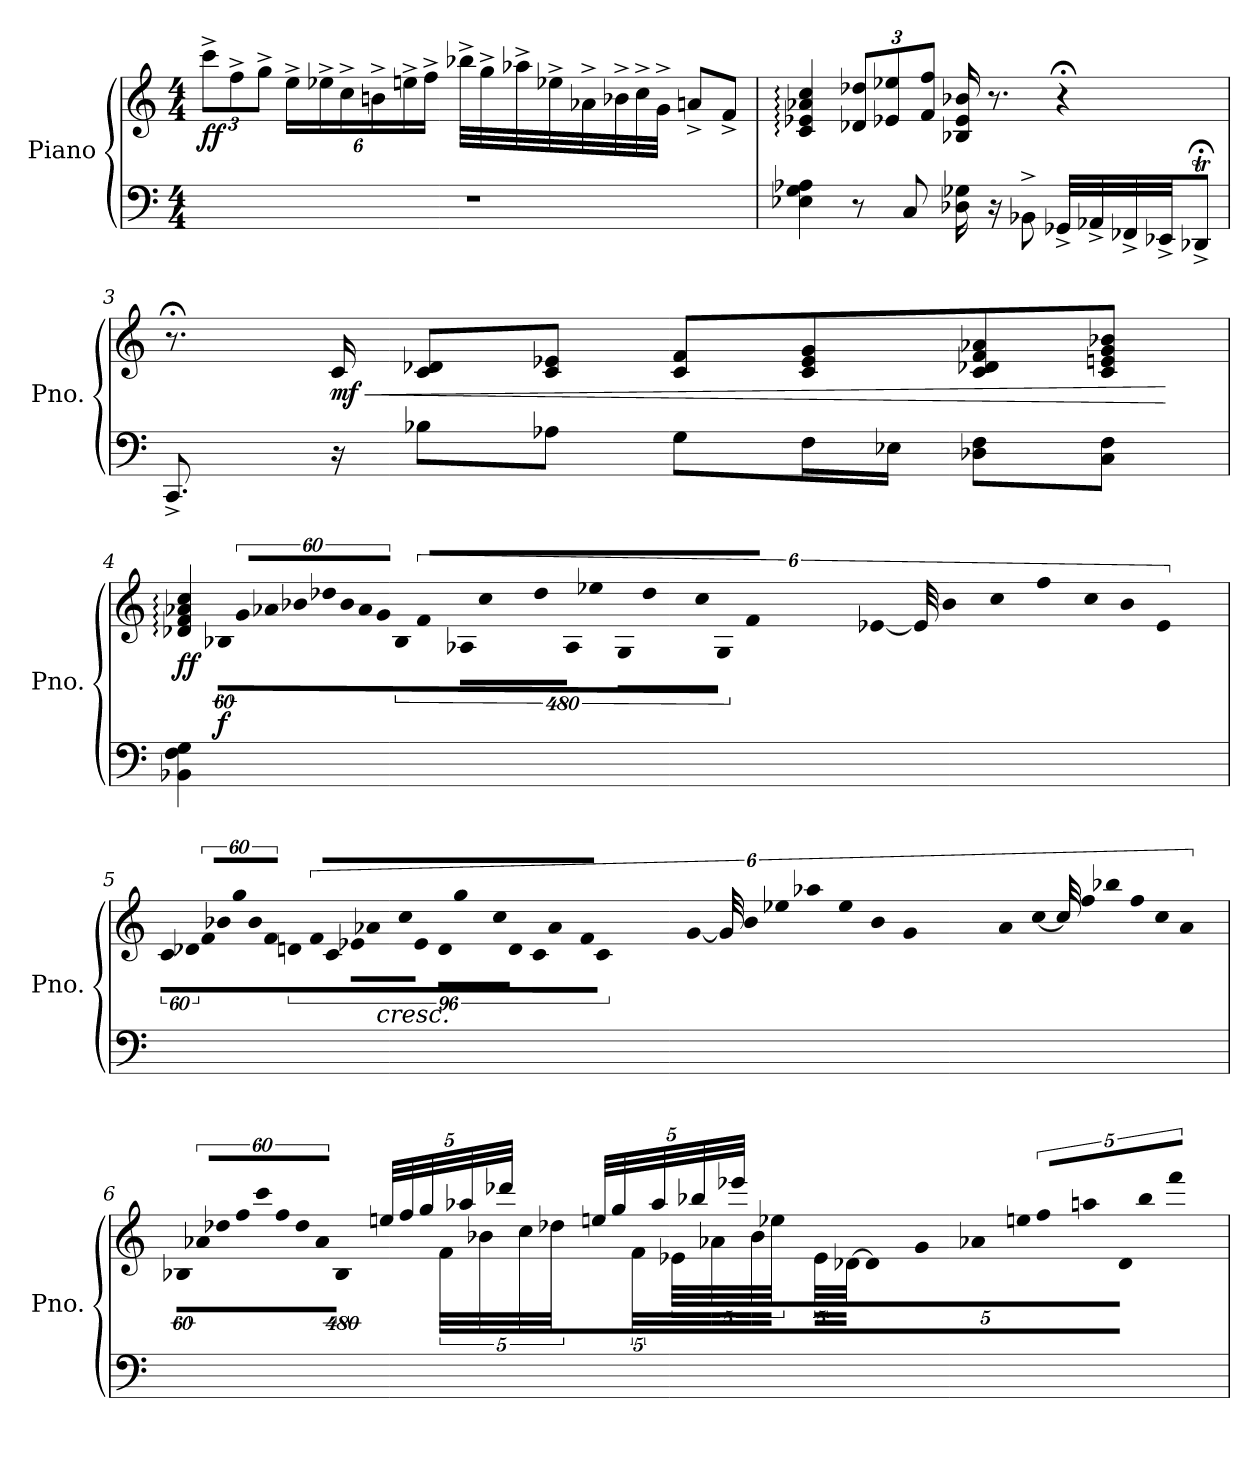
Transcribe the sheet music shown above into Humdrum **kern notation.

**kern	**kern	**dynam
*part1	*part1	*part1
*staff2	*staff1	*staff1/2
*I"Piano	*	*
*I'Pno.	*	*
*clefF4	*clefG2	*
*k[]	*k[]	*
*M4/4	*M4/4	*
*	*Xbrackettup	*
=1	=1	=1
!	!	!LO:DY:b
1r	12ccc^\L	ff
.	12ff^\	.
.	12gg^\J	.
.	24ee^\LL	.
.	24ee-X^\	.
.	24cc^\	.
.	24bn^\	.
.	24een^\	.
.	24ff^\JJ	.
.	32bb-X^\LLL	.
.	32gg^\	.
.	32aa-X^\	.
.	32ee-X^\	.
.	32a-X^\	.
.	32b-X^\	.
.	32cc^\	.
.	32g^\JJJ	.
.	8an^/L	.
.	8f^/J	.
=2	=2	=2
4E-X\ 4G\ 4A-X\	4c/: 4e-X/: 4a-X/: 4cc/:	.
8r	12d-X/ 12dd-X/L	.
.	12e-X/ 12ee-X/	.
8C/	.	.
.	12f/ 12ff/J	.
16D-X\ 16G-X\	16B-X/ 16e-/ 16b-X/	.
16r	8.r	.
8BB-X^\	.	.
32GG-X^/LLL	4r;<	.
32AA-X^/	.	.
32FF-X^/	.	.
32EE-X^/JJ	.	.
8DD-X;<T^/J	.	.
!!LO:LB:g=z
=3	=3	=3
8.CC^/	8.r;<	.
!	!	!LO:HP:b
!	!	!LO:DY:n=1:b
16r	16c/	< mf
8B-X\L	8c/ 8d-X/L	.
8A-X\J	8c/ 8e-X/J	.
8G\L	8c/ 8f/L	.
16F\L	8c/ 8e-/ 8g/	.
16E-X\JJ	.	.
8D-X\ 8F\L	8c/ 8d-X/ 8f/ 8a-X/	.
8C\ 8F\J	8c/ 8en/ 8g/ 8b-X/J	.
.	.	[
=4	=4	=4
*	*MM72	*
*	*^	*
!	!	!	!LO:DY:b
4BB-X\ 4F\ 4G\	4d-X/: 4f/: 4a-X/: 4cc/:	4ryy	ff
*	*brackettup	*	*
!	!LO:N:vis=32	!LO:N:vis=32	!LO:DY:a=2
1920%53ryy	1920%53ryy	1920%53B-X\LLL	f
!LO:N:vis=32	!LO:N:vis=32	!	!
1920%53ryy	1920%53g/LLL	1920%371ryy	.
!LO:N:vis=32	!LO:N:vis=32	!	!
1920%53ryy	1920%53a-X/	.	.
!LO:N:vis=32	!LO:N:vis=32	!	!
1920%53ryy	1920%53b-X/	.	.
!LO:N:vis=32	!LO:N:vis=32	!	!
1920%53ryy	1920%53dd-X/	.	.
!LO:N:vis=32	!LO:N:vis=32	!	!
1920%53ryy	1920%53b-/	.	.
!LO:N:vis=32	!LO:N:vis=32	!	!
1920%53ryy	1920%53a-/	.	.
!LO:N:vis=32	!LO:N:vis=32	!	!
1920%53ryy	1920%53g/JJJ	.	.
!	!LO:N:vis=32	!LO:N:vis=32	!
960%53ryy	1920%53ryy	1920%53B-\JJJ	.
!	!	!LO:N:vis=32	!
.	640ryy	1920%53A-X\LLL	.
.	192%5ryy	.	.
!LO:N:vis=32	!LO:N:vis=32	!	!
1920%53ryy	1920%53f/LLL	1920%371ryy	.
!LO:N:vis=32	!LO:N:vis=32	!	!
1920%53ryy	1920%53cc/	.	.
!	!LO:N:vis=32	!	!
640ryy	1920%53dd-/	.	.
192%5ryy	.	.	.
!LO:N:vis=32	!LO:N:vis=32	!	!
1920%53ryy	1920%53ee-X/	.	.
!LO:N:vis=32	!LO:N:vis=32	!	!
1920%53ryy	1920%53dd-/	.	.
!LO:N:vis=32	!LO:N:vis=32	!	!
1920%53ryy	1920%53cc/	.	.
!LO:N:vis=32	!LO:N:vis=32	!	!
1920%53ryy	1920%53f/JJJ	.	.
!	!LO:N:vis=32	!LO:N:vis=32	!
960%53ryy	1920%53ryy	1920%53A-\JJJ	.
!	!LO:N:vis=32	!LO:N:vis=32	!
.	1920%53ryy	1920%53G\LLL	.
!LO:N:vis=32	!	!	!
1920%53ryy	[640e-X/LLL	1920%371ryy	.
.	192%5e-/LLL]	.	.
!LO:N:vis=32	!LO:N:vis=32	!	!
1920%53ryy	1920%53b-/	.	.
!LO:N:vis=32	!LO:N:vis=32	!	!
1920%53ryy	1920%53cc/	.	.
!LO:N:vis=32	!LO:N:vis=32	!	!
1920%53ryy	1920%53ff/	.	.
!LO:N:vis=32	!LO:N:vis=32	!	!
1920%53ryy	1920%53cc/	.	.
!	!LO:N:vis=32	!	!
640ryy	1920%53b-/	.	.
192%5ryy	.	.	.
!LO:N:vis=32	!LO:N:vis=32	!	!
1920%53ryy	1920%53e-/JJJ	.	.
!	!LO:N:vis=32	!LO:N:vis=32	!
1920%53ryy	1920%53ryy	1920%53G\JJJ	.
!!LO:LB:g=z	!!
=5	=5	=5	=5
!	!LO:N:vis=32	!LO:N:vis=32	!
960%53ryy	1920%53ryy	1920%53c\LLL	.
!	!LO:N:vis=32	!LO:N:vis=32	!
.	1920%53ryy	1920%53d-X\	.
!LO:N:vis=32	!LO:N:vis=32	!	!
1920%53ryy	1920%53f/LLL	384%53ryy	.
!LO:N:vis=32	!LO:N:vis=32	!	!
1920%53ryy	1920%53b-X/	.	.
!LO:N:vis=32	!LO:N:vis=32	!	!
1920%53ryy	1920%53gg/	.	.
!LO:N:vis=32	!LO:N:vis=32	!	!
1920%53ryy	1920%53b-/	.	.
!LO:N:vis=32	!LO:N:vis=32	!	!
1920%53ryy	1920%53f/JJJ	.	.
!	!LO:N:vis=32	!LO:N:vis=32	!
640%53ryy	1920%53ryy	1920%53dn\	.
!	!LO:N:vis=32	!LO:N:vis=32	!
.	1920%53ryy	1920%53c\JJJ	.
!	!	!LO:N:vis=32	!
.	640ryy	1920%53e-X\LLL	.
.	192%5ryy	.	.
!LO:N:vis=32	!LO:N:vis=32	!	!
1920%53ryy	1920%53f/LLL	1920%371ryy	.
!LO:N:vis=32	!LO:N:vis=32	!	!
1920%53ryy	1920%53a-X/	.	.
!LO:N:vis=32	!LO:N:vis=32	!	!
1920%53ryy	1920%53cc/	.	.
!LO:N:vis=32	!LO:N:vis=32	!	!
1920%53ryy	1920%53gg/	.	.
!	!LO:N:vis=32	!	!
640ryy	1920%53cc/	.	.
192%5ryy	.	.	.
!LO:N:vis=32	!LO:N:vis=32	!	!
1920%53ryy	1920%53a-/	.	.
!LO:N:vis=32	!LO:N:vis=32	!	!
1920%53ryy	1920%53f/JJJ	.	.
!	!LO:N:vis=32	!LO:N:vis=32	!
960%53ryy	1920%53ryy	1920%53e-\JJJ	.
!	!LO:N:vis=32	!LO:N:vis=32	!
.	1920%53ryy	1920%53d\LLL	.
!LO:N:vis=32	!	!	!
1920%53ryy	[640g/LLL	1920%371ryy	.
.	192%5g/LLL]	.	.
!	!LO:TX:b:i:t=cresc.	!	!
!LO:N:vis=32	!LO:N:vis=32	!	!
1920%53ryy	1920%53b-/	.	.
!LO:N:vis=32	!LO:N:vis=32	!	!
1920%53ryy	1920%53ee-X/	.	.
!LO:N:vis=32	!LO:N:vis=32	!	!
1920%53ryy	1920%53aa-X/	.	.
!LO:N:vis=32	!LO:N:vis=32	!	!
1920%53ryy	1920%53ee-/	.	.
!LO:N:vis=32	!LO:N:vis=32	!	!
1920%53ryy	1920%53b-/	.	.
!LO:N:vis=32	!LO:N:vis=32	!	!
1920%53ryy	1920%53g/JJJ	.	.
!	!LO:N:vis=32	!LO:N:vis=32	!
960%53ryy	1920%53ryy	1920%53d\JJJ	.
!	!LO:N:vis=32	!LO:N:vis=32	!
.	1920%53ryy	1920%53c\LLL	.
!LO:N:vis=32	!LO:N:vis=32	!	!
1920%53ryy	1920%53a-/LLL	1920%371ryy	.
!LO:N:vis=32	!	!	!
1920%53ryy	[640cc/	.	.
.	192%5cc/]	.	.
!LO:N:vis=32	!LO:N:vis=32	!	!
1920%53ryy	1920%53ff/	.	.
!LO:N:vis=32	!LO:N:vis=32	!	!
1920%53ryy	1920%53bb-X/	.	.
!LO:N:vis=32	!LO:N:vis=32	!	!
1920%53ryy	1920%53ff/	.	.
!LO:N:vis=32	!LO:N:vis=32	!	!
1920%53ryy	1920%53cc/	.	.
!LO:N:vis=32	!LO:N:vis=32	!	!
1920%53ryy	1920%53a-/JJJ	.	.
!	!LO:N:vis=32	!LO:N:vis=32	!
1920%53ryy	1920%53ryy	1920%53c\JJJ	.
!!LO:LB:g=z	!!
=6	=6	=6	=6
!	!LO:N:vis=32	!LO:N:vis=32	!
1920%53ryy	1920%53ryy	1920%53B-X\LLL	.
!LO:N:vis=32	!LO:N:vis=32	!	!
1920%53ryy	1920%53a-X/LLL	1920%371ryy	.
!LO:N:vis=32	!LO:N:vis=32	!	!
1920%53ryy	1920%53dd-X/	.	.
!LO:N:vis=32	!LO:N:vis=32	!	!
1920%53ryy	1920%53ff/	.	.
!LO:N:vis=32	!LO:N:vis=32	!	!
1920%53ryy	1920%53ccc/	.	.
!LO:N:vis=32	!LO:N:vis=32	!	!
1920%53ryy	1920%53ff/	.	.
!LO:N:vis=32	!LO:N:vis=32	!	!
1920%53ryy	1920%53dd-/	.	.
!LO:N:vis=32	!LO:N:vis=32	!	!
1920%53ryy	1920%53a-/JJJ	.	.
!	!LO:N:vis=32	!LO:N:vis=32	!
384%49ryy	1920%53ryy	1920%53B-\JJJ	.
.	640ryy	40f\LLL	.
.	64.ryy	.	.
.	40ryy	40b-X\	.
.	40ryy	40cc\	.
.	40ryy	40dd-X\	.
40ryy	40een/LLL	8ryy	.
40ryy	40ff/	.	.
40ryy	40gg/	.	.
40ryy	40aa-X/	.	.
40ryy	40ddd-X/JJJ	.	.
8ryy	40ryy	40f\JJJ	.
.	40ryy	40e-X\LLL	.
.	40ryy	40a-X\	.
.	40ryy	40b-\	.
.	40ryy	40ee-X\	.
40ryy	40een/LLL	8ryy	.
40ryy	40gg/	.	.
40ryy	40aa-/	.	.
40ryy	40bb-X/	.	.
40ryy	40eee-X/JJJ	.	.
96%13ryy	40ryy	40e-\JJJ	.
.	40ryy	[40d-X\LLL	.
.	384ryy	384d-\LLL]	.
!	!LO:N:vis=32	!LO:N:vis=32	!
.	1920%53ryy	1920%53g\	.
!	!LO:N:vis=32	!LO:N:vis=32	!
.	1920%53ryy	1920%53a-X\	.
!	!LO:N:vis=32	!LO:N:vis=32	!
.	1920%53ryy	1920%53een\	.
!LO:N:vis=32	!LO:N:vis=32	!	!
1920%53ryy	1920%53ff/LLL	480%53ryy	.
!LO:N:vis=32	!LO:N:vis=32	!	!
1920%53ryy	1920%53aan/	.	.
!LO:N:vis=32	!LO:N:vis=32	!	!
1920%53ryy	1920%53bb-/	.	.
!LO:N:vis=32	!LO:N:vis=32	!	!
1920%53ryy	1920%53fff/JJJ	.	.
!	!LO:N:vis=32	!LO:N:vis=32	!
1920%53ryy	1920%53ryy	1920%53d-\JJJ	.
*	*v	*v	*
=	=	=
*-	*-	*-
